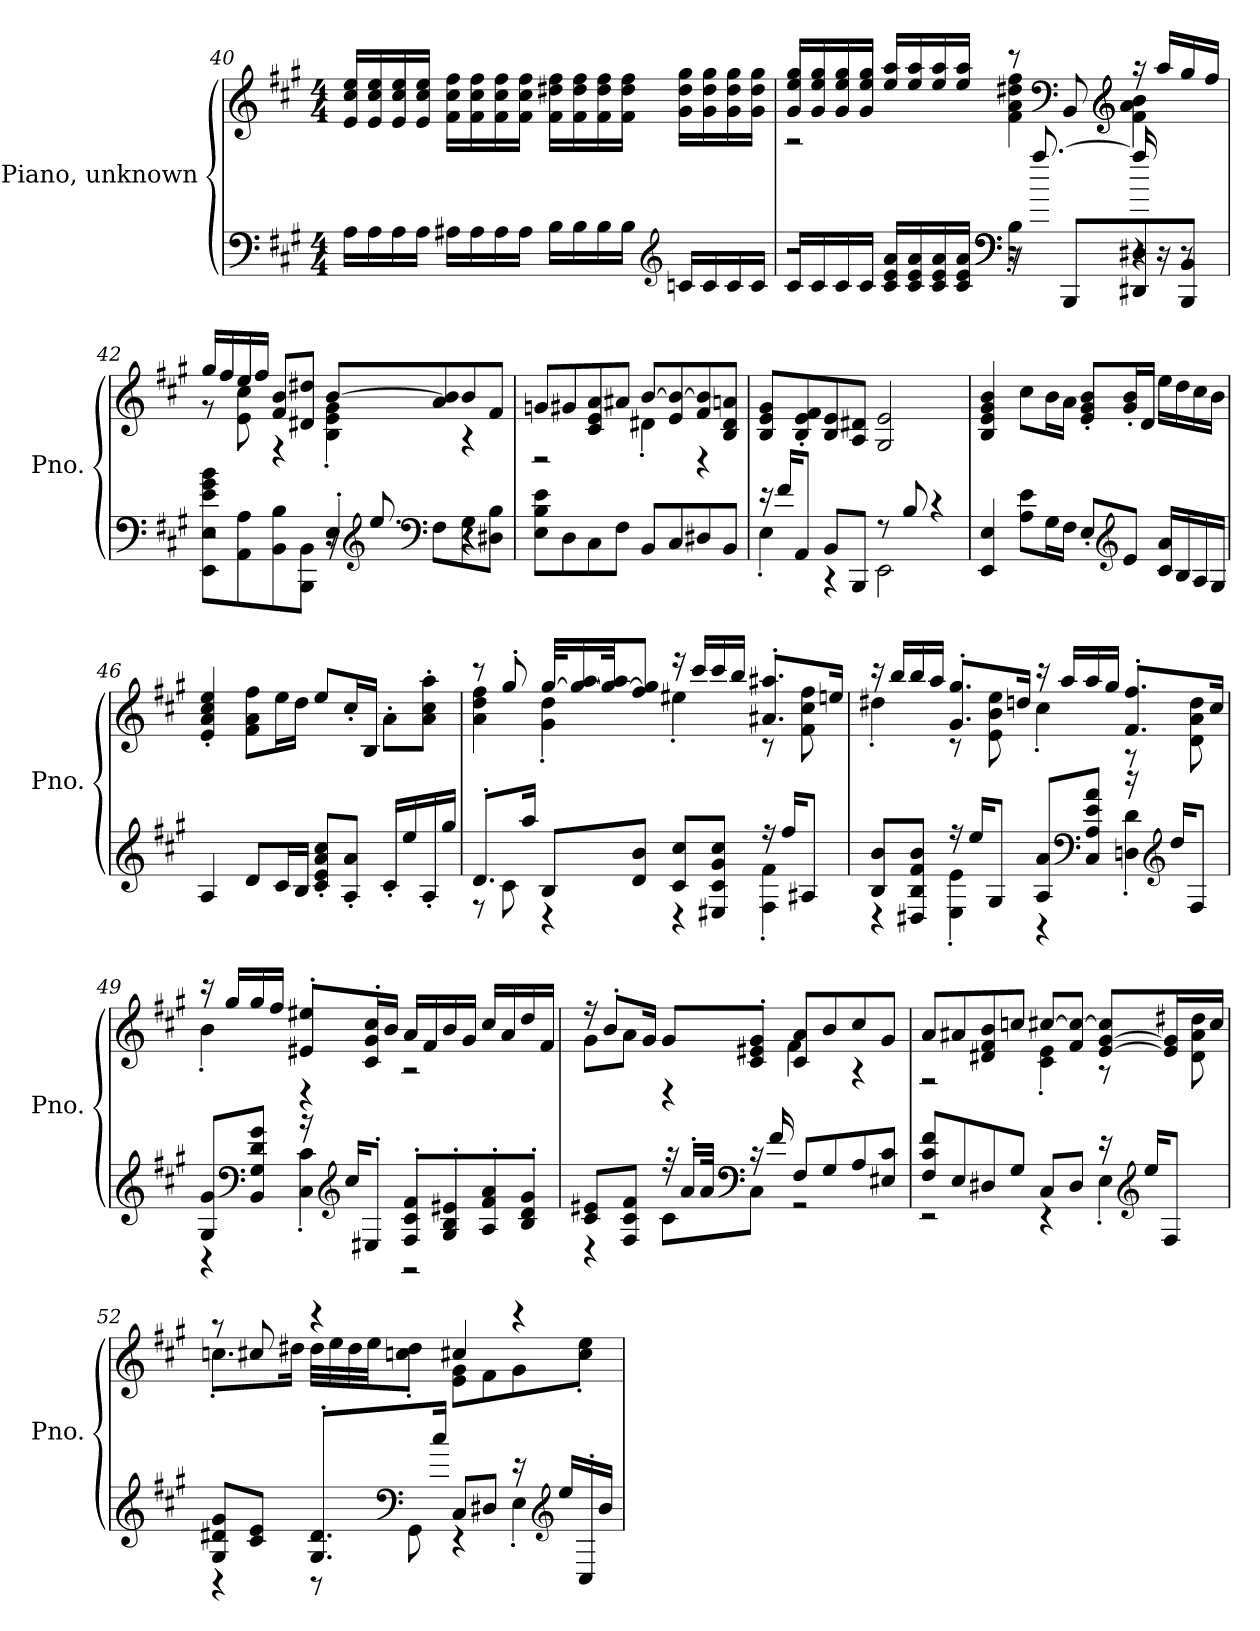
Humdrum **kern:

**kern	**kern
*part1	*part1
*staff2	*staff1
*I"Piano, unknown	*
*I'Pno.	*
!!LO:LB:g=z
*clefF4	*clefG2
*k[f#c#g#]	*k[f#c#g#]
*M4/4	*M4/4
=40	=40
16A\LL	16e/ 16cc#/ 16ee/LL
16A\	16e/ 16cc#/ 16ee/
16A\	16e/ 16cc#/ 16ee/
16A\JJ	16e/ 16cc#/ 16ee/JJ
16A#X\LL	16f#\ 16cc#\ 16ff#\LL
16A#\	16f#\ 16cc#\ 16ff#\
16A#\	16f#\ 16cc#\ 16ff#\
16A#\JJ	16f#\ 16cc#\ 16ff#\JJ
16B\LL	16f#\ 16dd#X\ 16ff#\LL
16B\	16f#\ 16dd#\ 16ff#\
16B\	16f#\ 16dd#\ 16ff#\
16B\JJ	16f#\ 16dd#\ 16ff#\JJ
*clefG2	*
16cn/LL	16g#\ 16dd#\ 16gg#\LL
16c/	16g#\ 16dd#\ 16gg#\
16c/	16g#\ 16dd#\ 16gg#\
16c/JJ	16g#\ 16dd#\ 16gg#\JJ
!!LO:LB:g=z
=41	=41
*^	*^
*	*^	*	*
2r	2r	16c#/LL	16g#/ 16ee/ 16gg#/LL	2r
.	.	16c#/	16g#/ 16ee/ 16gg#/	.
.	.	16c#/	16g#/ 16ee/ 16gg#/	.
.	.	16c#/JJ	16g#/ 16ee/ 16gg#/JJ	.
.	.	16c#/ 16e/ 16a/LL	16ee/ 16aa/LL	.
.	.	16c#/ 16e/ 16a/	16ee/ 16aa/	.
.	.	16c#/ 16e/ 16a/	16ee/ 16aa/	.
.	.	16c#/ 16e/ 16a/JJ	16ee/ 16aa/JJ	.
*clefF4	*	*	*	*
16r	4B'\	8r	8r	4f#\ 4a\ 4dd#X\ 4ff#\
[8.aa/	.	.	.	.
*	*	*	*clefF4	*
.	.	8BBB/L	8BB/	.
*	*	*	*clefG2	*
16aa/]	4r	8DD#X/ 8D#X/	16r	4f#\ 4a\ 4b\
16r	.	.	16aa/LL	.
8r	.	8BBB/ 8BB/J	16gg#/	.
.	.	.	16ff#/JJ	.
=42	=42	=42	=42	=42
2r	8EE\ 8E\ 8e\ 8g#\ 8b\L	2r	16gg#/LL	8r
.	.	.	16ff#/	.
.	8AA\ 8A\	.	16ee/	8e\ 8cc#\
.	.	.	16ff#/JJ	.
.	8BB\ 8B\	.	8f#/ 8b/L	4r
.	8BBB\ 8BB\J	.	8d#X/ 8dd#X/J	.
16r	8r	4E'/	[8b/L	4B\' 4e\' 4g#\'
*clefG2	*	*	*	*
8.ee/	.	.	.	.
*clefF4	*	*	*	*
.	8F#\L	.	8a/ 8b/]	.
4r	8G#\	4r	8b/	4r
.	8D#X\ 8B\J	.	8f#/J	.
*v	*v	*v	*	*
!!LO:PB:g=z	!!
=43	=43	=43
8E\ 8B\ 8e\L	8gn/L	2r
8D\	8g#X/	.
8C#\	8c#/ 8e/ 8a/	.
8F#\J	8a#X/J	.
8BB/L	[8b/L	4d#X'\
8C#/	8e/ 8b/_	.
8D#X/	8f#/ 8b/]	4r
8BB/J	8B/ 8d#/ 8an/J	.
*	*v	*v
=44	=44
*^	*
16r	4E'\	8B/ 8e/ 8g#/L
16f#/KL	.	.
8AA/J	.	8B/' 8e/' 8f#/'
8BB/L	4r	8B/ 8e/
8BBB/J	.	8A/ 8d#X/J
8r	2EE\	2G#/ 2e/
8B/	.	.
4r	.	.
*v	*v	*
=45	=45
4EE/ 4E/	4B/ 4e/ 4g#/ 4b/
8A\ 8e\L	8cc#\L
16G#\L	16b\L
16F#\JJ	16a\JJ
8E'/L	8e/' 8g#/' 8b/'L
*clefG2	*
8e/J	16g#/' 16b/'L
.	16d/JJ
16c#/ 16a/LL	16ee\LL
16B/	16dd\
16A/	16cc#\
16G#/JJ	16b\JJ
!!LO:LB:g=z
=46	=46
4A/	4e/' 4a/' 4cc#/' 4ee/'
8d/L	8f#\ 8a\ 8ff#\L
16c#/L	16ee\L
16B/JJ	16dd\JJ
8c#/' 8e/' 8a/' 8cc#/'L	8ee/L
8A/' 8a/'J	16cc#'/L
.	16B/JJ
16c#'/LL	8a'\L
16ee/	.
16A'/	8a\' 8cc#\' 8aa\'J
16gg#/JJ	.
=47	=47
*^	*^
8.d'/L	8r	8r	4a\ 4dd\ 4ff#\
.	8c#\	8gg#'/	.
16aa/Jk	.	.	.
8B/L	4r	[32gg#/KLL	4g#\' 4dd\'
.	.	16gg#/_ 16aa/	.
.	.	32gg#/_ 32aa/JK	.
8d/ 8b/J	.	8ff#/ 8gg#/]J	.
8c#/ 8cc#/L	4r	16r	4ee#X'\
.	.	16ccc#/LL	.
8E#X/ 8c#/ 8g#/ 8cc#/J	.	16ccc#/	.
.	.	16bb/JJ	.
16r	4F#\' 4f#\'	8.a#X/' 8.aa#X/'L	8r
16ff#/KL	.	.	.
8A#X/J	.	.	8f#\ 8cc#\ 8ff#\
.	.	16een/Jk	.
!!LO:LB:g=z	!!
=48	=48	=48	=48
8B/ 8b/L	4r	16r	4dd#X'\
.	.	16bb/LL	.
8D#X/ 8B/ 8f#/ 8b/J	.	16bb/	.
.	.	16aa/JJ	.
16r	4E\' 4e\'	8.g#/' 8.gg#/'L	8r
16ee/KL	.	.	.
8G#/J	.	.	8e\ 8b\ 8ee\
.	.	16ddn/Jk	.
8A/ 8a/L	4r	16r	4cc#'\
.	.	16aa/LL	.
*clefF4	*	*	*
8C#/ 8A/ 8e/ 8a/J	.	16aa/	.
.	.	16gg#/JJ	.
16r	4Dn\' 4d\'	8.f#/' 8.ff#/'L	8r
*clefG2	*	*	*
16dd/KL	.	.	.
8F#/J	.	.	8d\ 8a\ 8dd\
.	.	16cc#/Jk	.
=49	=49	=49	=49
8G#/ 8g#/L	4r	16r	4b'\
.	.	16gg#/LL	.
*clefF4	*	*	*
8BB/ 8G#/ 8d/ 8g#/J	.	16gg#/	.
.	.	16ff#/JJ	.
16r	4C#\' 4c#\'	8e#X/' 8ee#X/'L	4r
*clefG2	*	*	*
16cc#/KL	.	.	.
8E#X'/J	.	16c#/' 16g#/' 16cc#/'L	.
.	.	16b/JJ	.
8F#/' 8c#/' 8f#/'L	2r	16a/LL	2r
.	.	16f#/	.
8G#/' 8B/' 8e#X/'	.	16b/	.
.	.	16g#/JJ	.
8A/' 8f#/' 8a/'	.	16cc#/LL	.
.	.	16a/	.
8B/' 8d/' 8g#/'J	.	16dd/	.
.	.	16f#/JJ	.
!!LO:LB:g=z	!!
=50	=50	=50	=50
8c#/ 8e#X/L	4r	16r	8g#\L
.	.	8b'/L	.
8F#/ 8c#/ 8f#/J	.	.	8a\J
.	.	16g#/Jk	.
32r	8c#\L	8g#/L	4r
16a'/LL	.	.	.
32a/JJk	.	.	.
*clefF4	*	*	*
16r	8C#\J	8c#/' 8e#X/' 8g#/'J	.
16f#/	.	.	.
8F#/L	2r	8c#/ 8a/L	4f#\
8G#/	.	8b/	.
8A/	.	8cc#/	4r
8E#X/ 8c#/J	.	8g#/J	.
=51	=51	=51	=51
8F#/ 8c#/ 8f#/L	2r	8a/L	2r
8E/	.	8a#X/	.
8D#X/	.	8d#X/ 8f#/ 8b/	.
8G#/J	.	8ccn/J	.
8C#/L	4r	[8cc#X/L	4c#\' 4e\'
8D#/J	.	8f#/ 8cc#/_J	.
16r	4E'\	[8e/ [8g#/ 8cc#/]L	8r
*clefG2	*	*	*
16ee/KL	.	.	.
8F#/J	.	16e/] 16g#/]L	8d#\ 8a#\ 8dd#X\
.	.	16cc#/JJ	.
!!LO:LB:g=z	!!
=52	=52	=52	=52
8G#/ 8d#X/ 8g#/L	4r	8r	8.ccn'\L
8c#/ 8e/J	.	8cc#X/	.
.	.	.	16dd#X\Jk
8.G#/' 8.d#/'L	8r	4r	32dd#\LLL
.	.	.	32ee\
.	.	.	32dd#\
.	.	.	32ee\JJ
*clefF4	*	*	*
.	8GG#\	.	8ccn\' 8dd#\'J
16cc#/Jk	.	.	.
8C#/L	4r	4cc#X/	8e\ 8g#\L
8D#X/J	.	.	8f#\
16r	4E'\	4r	8g#\
*clefG2	*	*	*
16ee/LL	.	.	.
16C#'/	.	.	8cc#\' 8ee\'J
16b/JJ	.	.	.
*v	*v	*	*
*	*v	*v
=	=
*-	*-
